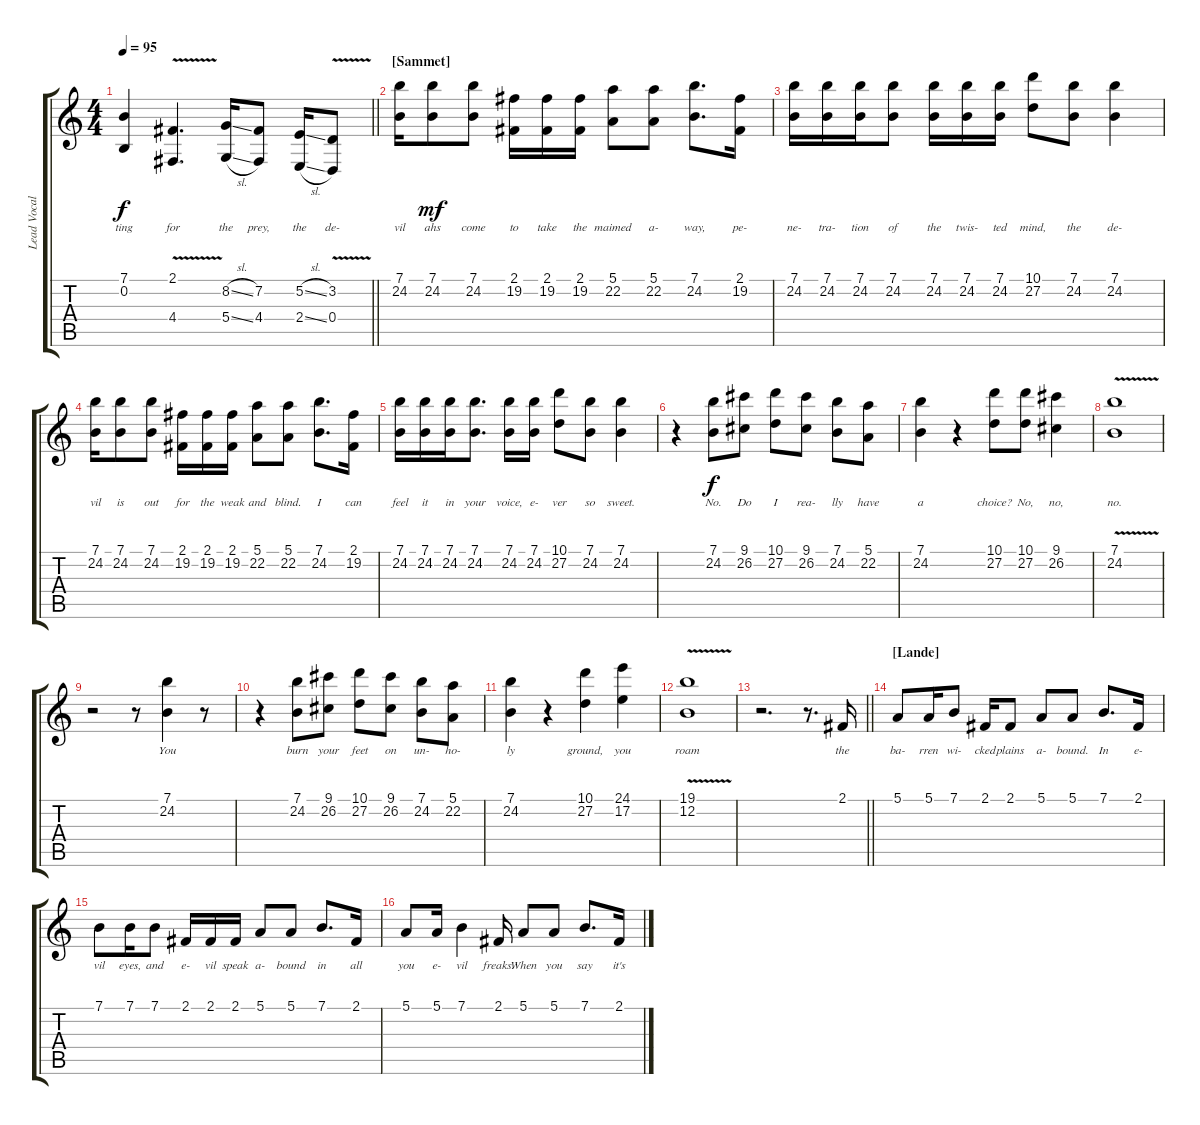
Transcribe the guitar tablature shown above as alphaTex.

\track ("Lead Vocals (Tobias Sammet / Jorn Lande)" "Lead Vocal") {instrument violin}
\staff {score tabs}
\tuning (E4 B3 G3 D3 A2 E2) {hide}
\ts (4 4)
\tempo 95
\clef g2
\barLineRight lightlight
\ks c
(7.1 0.2).4{lyrics (0 "ting") lyrics (1 "") lyrics (2 "") lyrics (3 "") lyrics (4 "") dy f} (2.1{v} 4.4).4{d lyrics (0 "for") lyrics (1 "") lyrics (2 "") lyrics (3 "") lyrics (4 "")} (8.2{sl} 5.4{sl}).16{lyrics (0 "the") lyrics (1 "") lyrics (2 "") lyrics (3 "") lyrics (4 "")} (7.2 4.4).8{lyrics (0 "prey,") lyrics (1 "") lyrics (2 "") lyrics (3 "") lyrics (4 "")} (5.2{sl} 2.4{sl}).16{lyrics (0 "the") lyrics (1 "") lyrics (2 "") lyrics (3 "") lyrics (4 "")} (3.2{v} 0.4).8{lyrics (0 "de-") lyrics (1 "") lyrics (2 "") lyrics (3 "") lyrics (4 "")} |
\section ("" "[Sammet]")
(7.1 24.2).16{lyrics (0 "vil") lyrics (1 "") lyrics (2 "") lyrics (3 "") lyrics (4 "") instrument violin} (7.1 24.2).8{lyrics (0 "ahs") lyrics (1 "") lyrics (2 "") lyrics (3 "") lyrics (4 "") dy mf} (7.1 24.2).8{lyrics (0 "come") lyrics (1 "") lyrics (2 "") lyrics (3 "") lyrics (4 "")} (2.1 19.2).16{lyrics (0 "to") lyrics (1 "") lyrics (2 "") lyrics (3 "") lyrics (4 "")} (2.1 19.2).16{lyrics (0 "take") lyrics (1 "") lyrics (2 "") lyrics (3 "") lyrics (4 "")} (2.1 19.2).16{lyrics (0 "the") lyrics (1 "") lyrics (2 "") lyrics (3 "") lyrics (4 "")} (5.1 22.2).8{lyrics (0 "maimed") lyrics (1 "") lyrics (2 "") lyrics (3 "") lyrics (4 "")} (5.1 22.2).8{lyrics (0 "a-") lyrics (1 "") lyrics (2 "") lyrics (3 "") lyrics (4 "")} (7.1 24.2).8{d lyrics (0 "way,") lyrics (1 "") lyrics (2 "") lyrics (3 "") lyrics (4 "")} (2.1 19.2).16{lyrics (0 "pe-") lyrics (1 "") lyrics (2 "") lyrics (3 "") lyrics (4 "")} |
(7.1 24.2).16{lyrics (0 "ne-") lyrics (1 "") lyrics (2 "") lyrics (3 "") lyrics (4 "")} (7.1 24.2).16{lyrics (0 "tra-") lyrics (1 "") lyrics (2 "") lyrics (3 "") lyrics (4 "")} (7.1 24.2).16{lyrics (0 "tion") lyrics (1 "") lyrics (2 "") lyrics (3 "") lyrics (4 "")} (7.1 24.2).8{lyrics (0 "of") lyrics (1 "") lyrics (2 "") lyrics (3 "") lyrics (4 "")} (7.1 24.2).16{lyrics (0 "the") lyrics (1 "") lyrics (2 "") lyrics (3 "") lyrics (4 "")} (7.1 24.2).16{lyrics (0 "twis-") lyrics (1 "") lyrics (2 "") lyrics (3 "") lyrics (4 "")} (7.1 24.2).16{lyrics (0 "ted") lyrics (1 "") lyrics (2 "") lyrics (3 "") lyrics (4 "")} (10.1 27.2).8{lyrics (0 "mind,") lyrics (1 "") lyrics (2 "") lyrics (3 "") lyrics (4 "")} (7.1 24.2).8{lyrics (0 "the") lyrics (1 "") lyrics (2 "") lyrics (3 "") lyrics (4 "")} (7.1 24.2).4{lyrics (0 "de-") lyrics (1 "") lyrics (2 "") lyrics (3 "") lyrics (4 "")} |
(7.1 24.2).16{lyrics (0 "vil") lyrics (1 "") lyrics (2 "") lyrics (3 "") lyrics (4 "")} (7.1 24.2).8{lyrics (0 "is") lyrics (1 "") lyrics (2 "") lyrics (3 "") lyrics (4 "")} (7.1 24.2).8{lyrics (0 "out") lyrics (1 "") lyrics (2 "") lyrics (3 "") lyrics (4 "")} (2.1 19.2).16{lyrics (0 "for") lyrics (1 "") lyrics (2 "") lyrics (3 "") lyrics (4 "")} (2.1 19.2).16{lyrics (0 "the") lyrics (1 "") lyrics (2 "") lyrics (3 "") lyrics (4 "")} (2.1 19.2).16{lyrics (0 "weak") lyrics (1 "") lyrics (2 "") lyrics (3 "") lyrics (4 "")} (5.1 22.2).8{lyrics (0 "and") lyrics (1 "") lyrics (2 "") lyrics (3 "") lyrics (4 "")} (5.1 22.2).8{lyrics (0 "blind.") lyrics (1 "") lyrics (2 "") lyrics (3 "") lyrics (4 "")} (7.1 24.2).8{d lyrics (0 "I") lyrics (1 "") lyrics (2 "") lyrics (3 "") lyrics (4 "")} (2.1 19.2).16{lyrics (0 "can") lyrics (1 "") lyrics (2 "") lyrics (3 "") lyrics (4 "")} |
(7.1 24.2).16{lyrics (0 "feel") lyrics (1 "") lyrics (2 "") lyrics (3 "") lyrics (4 "")} (7.1 24.2).16{lyrics (0 "it") lyrics (1 "") lyrics (2 "") lyrics (3 "") lyrics (4 "")} (7.1 24.2).16{lyrics (0 "in") lyrics (1 "") lyrics (2 "") lyrics (3 "") lyrics (4 "")} (7.1 24.2).8{d lyrics (0 "your") lyrics (1 "") lyrics (2 "") lyrics (3 "") lyrics (4 "")} (7.1 24.2).16{lyrics (0 "voice,") lyrics (1 "") lyrics (2 "") lyrics (3 "") lyrics (4 "")} (7.1 24.2).16{lyrics (0 "e-") lyrics (1 "") lyrics (2 "") lyrics (3 "") lyrics (4 "")} (10.1 27.2).8{lyrics (0 "ver") lyrics (1 "") lyrics (2 "") lyrics (3 "") lyrics (4 "")} (7.1 24.2).8{lyrics (0 "so") lyrics (1 "") lyrics (2 "") lyrics (3 "") lyrics (4 "")} (7.1 24.2).4{lyrics (0 "sweet.") lyrics (1 "") lyrics (2 "") lyrics (3 "") lyrics (4 "")} |
r.4 (7.1 24.2).8{lyrics (0 "No.") lyrics (1 "") lyrics (2 "") lyrics (3 "") lyrics (4 "") dy f} (9.1 26.2).8{lyrics (0 "Do") lyrics (1 "") lyrics (2 "") lyrics (3 "") lyrics (4 "")} (10.1 27.2).8{lyrics (0 "I") lyrics (1 "") lyrics (2 "") lyrics (3 "") lyrics (4 "")} (9.1 26.2).8{lyrics (0 "rea-") lyrics (1 "") lyrics (2 "") lyrics (3 "") lyrics (4 "")} (7.1 24.2).8{lyrics (0 "lly") lyrics (1 "") lyrics (2 "") lyrics (3 "") lyrics (4 "")} (5.1 22.2).8{lyrics (0 "have") lyrics (1 "") lyrics (2 "") lyrics (3 "") lyrics (4 "")} |
(7.1 24.2).4{lyrics (0 "a") lyrics (1 "") lyrics (2 "") lyrics (3 "") lyrics (4 "")} r.4 (10.1 27.2).8{lyrics (0 "choice?") lyrics (1 "") lyrics (2 "") lyrics (3 "") lyrics (4 "")} (10.1 27.2).8{lyrics (0 "No,") lyrics (1 "") lyrics (2 "") lyrics (3 "") lyrics (4 "")} (9.1 26.2).4{lyrics (0 "no,") lyrics (1 "") lyrics (2 "") lyrics (3 "") lyrics (4 "")} |
(7.1 24.2{v}).1{lyrics (0 "no.") lyrics (1 "") lyrics (2 "") lyrics (3 "") lyrics (4 "")} |
r.2 r.8 (7.1 24.2).4{lyrics (0 "You") lyrics (1 "") lyrics (2 "") lyrics (3 "") lyrics (4 "")} r.8 |
r.4 (7.1 24.2).8{lyrics (0 "burn") lyrics (1 "") lyrics (2 "") lyrics (3 "") lyrics (4 "")} (9.1 26.2).8{lyrics (0 "your") lyrics (1 "") lyrics (2 "") lyrics (3 "") lyrics (4 "")} (10.1 27.2).8{lyrics (0 "feet") lyrics (1 "") lyrics (2 "") lyrics (3 "") lyrics (4 "")} (9.1 26.2).8{lyrics (0 "on") lyrics (1 "") lyrics (2 "") lyrics (3 "") lyrics (4 "")} (7.1 24.2).8{lyrics (0 "un-") lyrics (1 "") lyrics (2 "") lyrics (3 "") lyrics (4 "")} (5.1 22.2).8{lyrics (0 "ho-") lyrics (1 "") lyrics (2 "") lyrics (3 "") lyrics (4 "")} |
(7.1 24.2).4{lyrics (0 "ly") lyrics (1 "") lyrics (2 "") lyrics (3 "") lyrics (4 "")} r.4 (10.1 27.2).4{lyrics (0 "ground,") lyrics (1 "") lyrics (2 "") lyrics (3 "") lyrics (4 "")} (24.1 17.2).4{lyrics (0 "you") lyrics (1 "") lyrics (2 "") lyrics (3 "") lyrics (4 "")} |
(19.1 12.2{v}).1{lyrics (0 "roam") lyrics (1 "") lyrics (2 "") lyrics (3 "") lyrics (4 "")} |
\barLineRight lightlight
r.2{d} r.8{d} 2.1.16{lyrics (0 "the") lyrics (1 "") lyrics (2 "") lyrics (3 "") lyrics (4 "")} |
\section ("" "[Lande]")
5.1.8{lyrics (0 "ba-") lyrics (1 "") lyrics (2 "") lyrics (3 "") lyrics (4 "")} 5.1.16{lyrics (0 "rren") lyrics (1 "") lyrics (2 "") lyrics (3 "") lyrics (4 "")} 7.1.8{lyrics (0 "wi-") lyrics (1 "") lyrics (2 "") lyrics (3 "") lyrics (4 "")} 2.1.16{lyrics (0 "cked") lyrics (1 "") lyrics (2 "") lyrics (3 "") lyrics (4 "")} 2.1.8{lyrics (0 "plains") lyrics (1 "") lyrics (2 "") lyrics (3 "") lyrics (4 "")} 5.1.8{lyrics (0 "a-") lyrics (1 "") lyrics (2 "") lyrics (3 "") lyrics (4 "")} 5.1.8{lyrics (0 "bound.") lyrics (1 "") lyrics (2 "") lyrics (3 "") lyrics (4 "")} 7.1.8{d lyrics (0 "In") lyrics (1 "") lyrics (2 "") lyrics (3 "") lyrics (4 "")} 2.1.16{lyrics (0 "e-") lyrics (1 "") lyrics (2 "") lyrics (3 "") lyrics (4 "")} |
7.1.8{lyrics (0 "vil") lyrics (1 "") lyrics (2 "") lyrics (3 "") lyrics (4 "")} 7.1.16{lyrics (0 "eyes,") lyrics (1 "") lyrics (2 "") lyrics (3 "") lyrics (4 "")} 7.1.8{lyrics (0 "and") lyrics (1 "") lyrics (2 "") lyrics (3 "") lyrics (4 "")} 2.1.16{lyrics (0 "e-") lyrics (1 "") lyrics (2 "") lyrics (3 "") lyrics (4 "")} 2.1.16{lyrics (0 "vil") lyrics (1 "") lyrics (2 "") lyrics (3 "") lyrics (4 "")} 2.1.16{lyrics (0 "speak") lyrics (1 "") lyrics (2 "") lyrics (3 "") lyrics (4 "")} 5.1.8{lyrics (0 "a-") lyrics (1 "") lyrics (2 "") lyrics (3 "") lyrics (4 "")} 5.1.8{lyrics (0 "bound") lyrics (1 "") lyrics (2 "") lyrics (3 "") lyrics (4 "")} 7.1.8{d lyrics (0 "in") lyrics (1 "") lyrics (2 "") lyrics (3 "") lyrics (4 "")} 2.1.16{lyrics (0 "all") lyrics (1 "") lyrics (2 "") lyrics (3 "") lyrics (4 "")} |
5.1.8{lyrics (0 "you") lyrics (1 "") lyrics (2 "") lyrics (3 "") lyrics (4 "")} 5.1.16{lyrics (0 "e-") lyrics (1 "") lyrics (2 "") lyrics (3 "") lyrics (4 "")} 7.1.4{lyrics (0 "vil") lyrics (1 "") lyrics (2 "") lyrics (3 "") lyrics (4 "")} 2.1.16{lyrics (0 "freaks.") lyrics (1 "") lyrics (2 "") lyrics (3 "") lyrics (4 "")} 5.1.8{lyrics (0 "When") lyrics (1 "") lyrics (2 "") lyrics (3 "") lyrics (4 "")} 5.1.8{lyrics (0 "you") lyrics (1 "") lyrics (2 "") lyrics (3 "") lyrics (4 "")} 7.1.8{d lyrics (0 "say") lyrics (1 "") lyrics (2 "") lyrics (3 "") lyrics (4 "")} 2.1.16{lyrics (0 "it's") lyrics (1 "") lyrics (2 "") lyrics (3 "") lyrics (4 "")}
